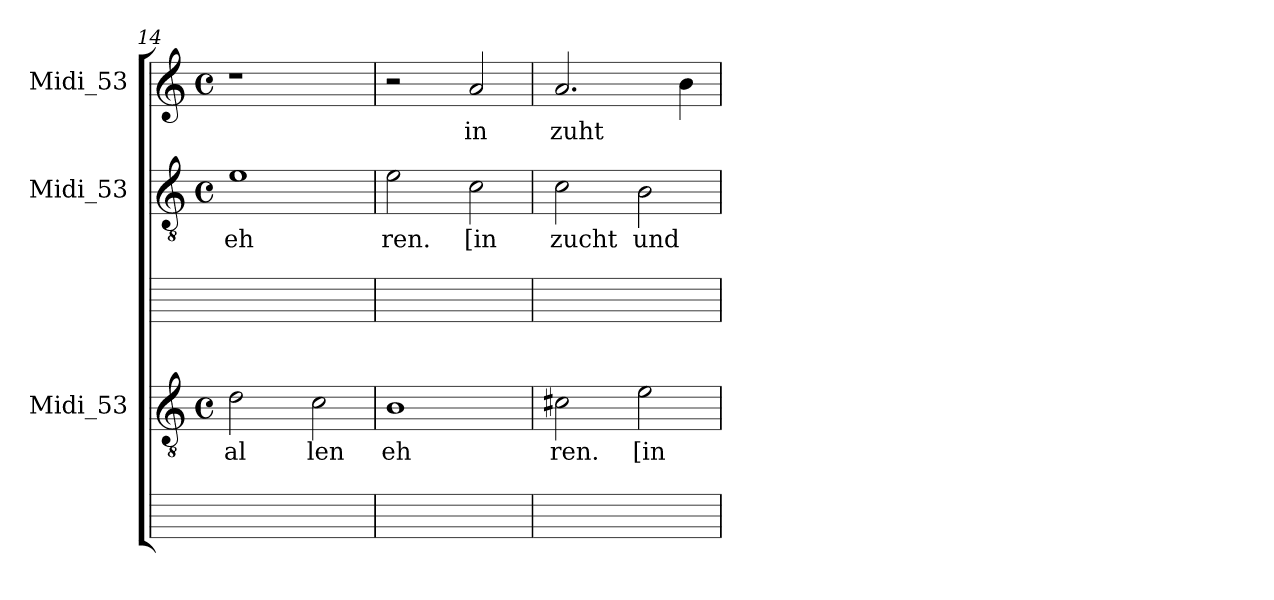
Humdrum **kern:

**kern	**kern	**text	**kern	**kern	**text	**kern	**text
*part5	*part4	*part4	*part3	*part2	*part2	*part1	*part1
*staff5	*staff4	*staff4	*staff3	*staff2	*staff2	*staff1	*staff1
*	*I"Midi_53	*	*	*I"Midi_53	*	*I"Midi_53	*
*	*clefGv2	*	*	*clefGv2	*	*clefG2	*
*	*k[]	*	*	*k[]	*	*k[]	*
*	*C:	*	*	*C:	*	*C:	*
*	*M4/4	*	*	*M4/4	*	*M4/4	*
*	*met(c)	*	*	*met(c)	*	*met(c)	*
=14E	=14E	=14E	=14E	=14E	=14E	=14E	=14E
!	!	!LO:LY:b	!	!	!LO:LY:b	!	!
4ryy	2d\	al	4ryy	1e	eh	1r	.
2.ryy	.	.	2.ryy	.	.	.	.
!	!	!LO:LY:b	!	!	!	!	!
.	2c\	len	.	.	.	.	.
=14F	=14F	=14F	=14F	=14F	=14F	=14F	=14F
!	!	!LO:LY:b	!	!	!LO:LY:b	!	!
4ryy	1B	eh	4ryy	2e\	ren.	2r	.
2.ryy	.	.	2.ryy	.	.	.	.
!	!	!	!	!	!LO:LY:b	!	!LO:LY:b
.	.	.	.	2c\	[in	2a/	in
!!LO:LB:g=z
=15	=15	=15	=15	=15	=15	=15	=15
!	!	!LO:LY:b	!	!	!LO:LY:b	!	!LO:LY:b
4ryy	2c#X\	ren.	4ryy	2c\	zucht	2.a/	zuht
2.ryy	.	.	2.ryy	.	.	.	.
!	!	!LO:LY:b	!	!	!LO:LY:b	!	!
.	2e\	[in	.	2B\	und	.	.
.	.	.	.	.	.	4b\	.
=	=	=	=	=	=	=	=
*-	*-	*-	*-	*-	*-	*-	*-
